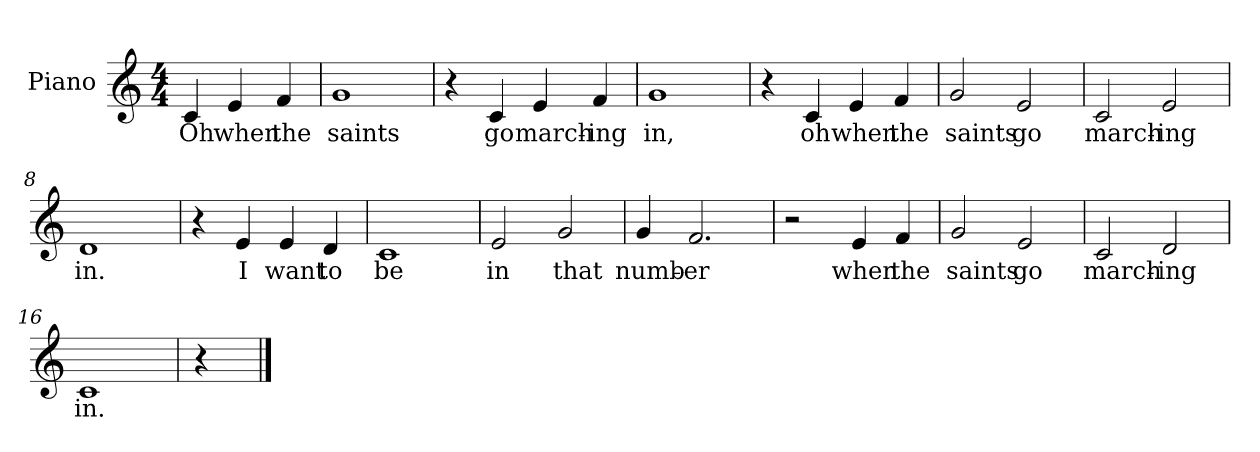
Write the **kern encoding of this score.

**kern	**text
*part1	*part1
*staff1	*staff1
*I"Piano	*
*k[]	*
*C:	*
*M4/4	*
=1	=1
4c	Oh
4e	when
4f	the
=2	=2
1g	saints
=3	=3
4r	.
4c	go
4e	march-
4f	-ing
=4	=4
1g	in,
=5	=5
4r	.
4c	oh
4e	when
4f	the
=6	=6
2g	saints
2e	go
=7	=7
2c	march-
2e	-ing
=8	=8
1d	in.
=9	=9
4r	.
4e	I
4e	want
4d	to
=10	=10
1c	be
=11	=11
2e	in
2g	that
=12	=12
4g	numb-
2.f	-er
=13	=13
2r	.
4e	when
4f	the
=14	=14
2g	saints
2e	go
=15	=15
2c	march-
2d	-ing
=16	=16
1c	in.
=17	=17
4r	.
==	==
*-	*-
